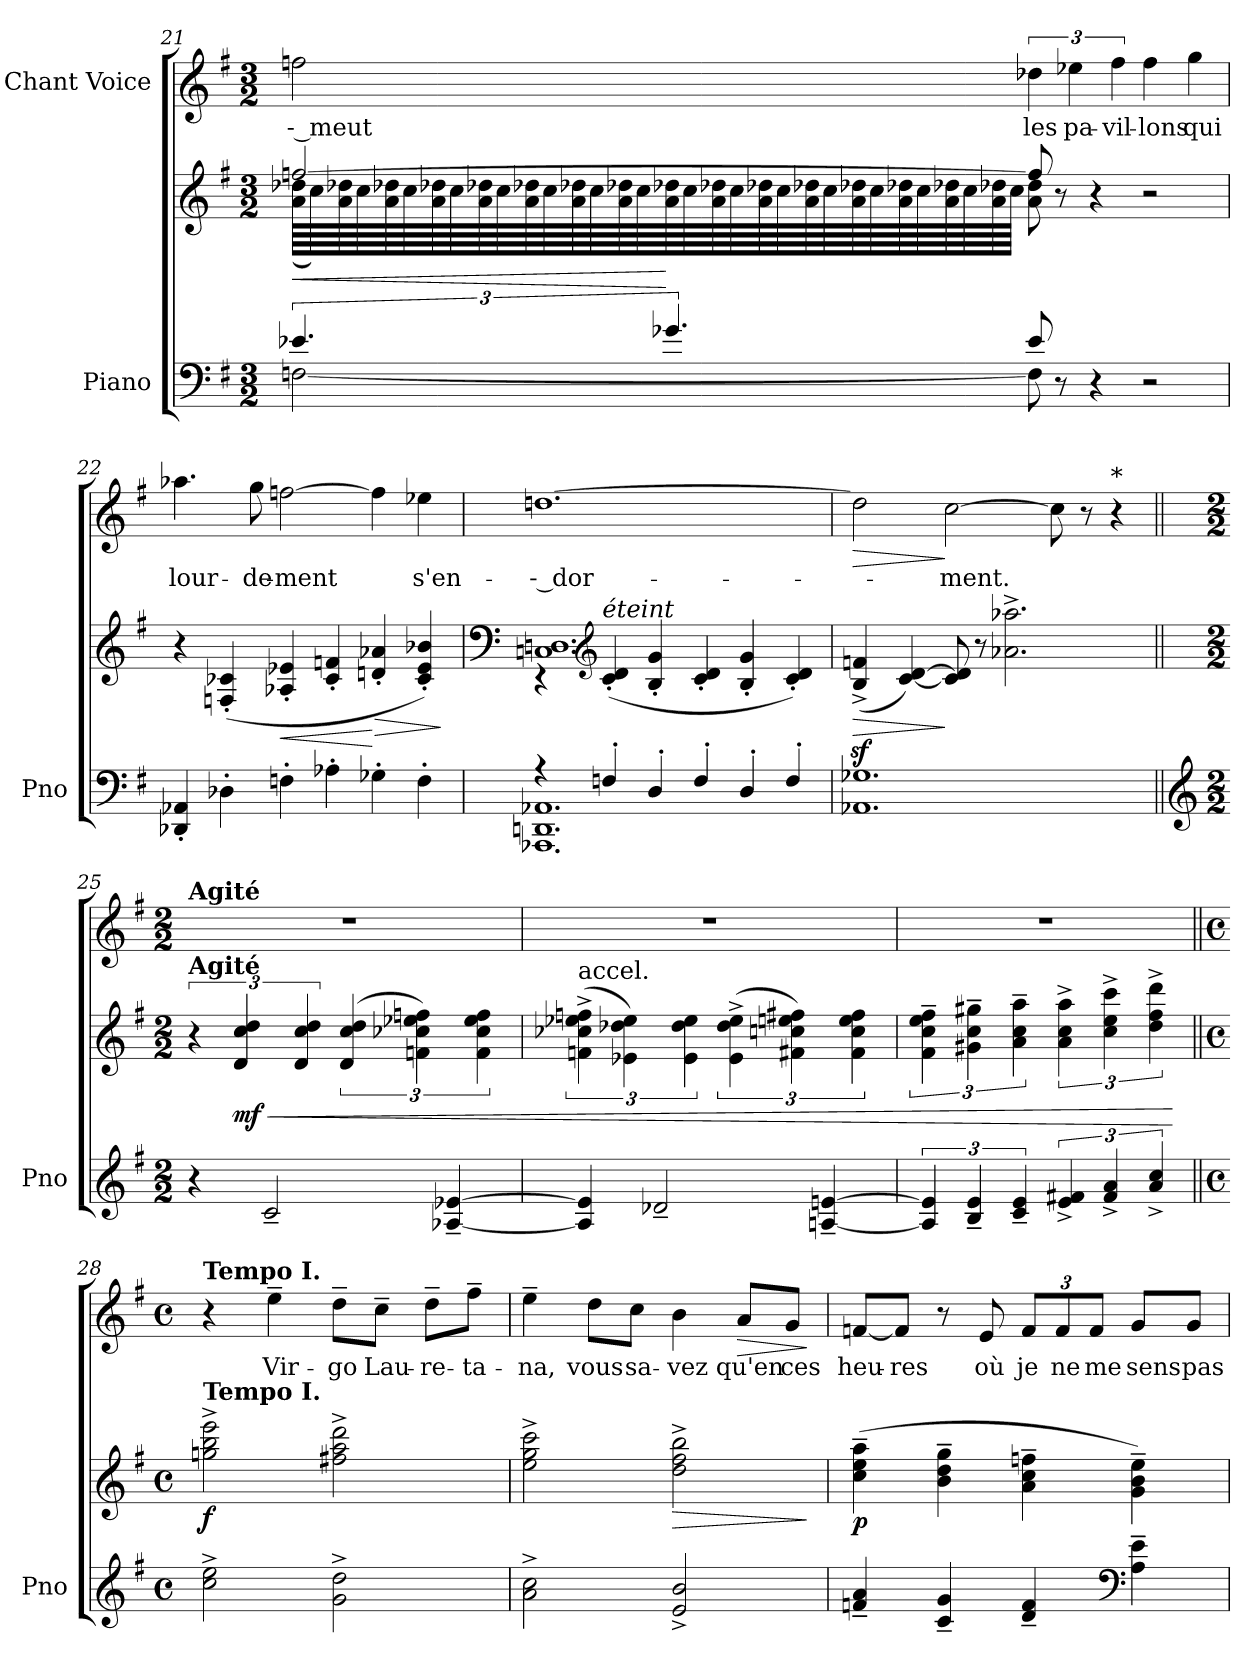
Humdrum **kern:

**kern	**kern	**dynam	**kern	**text	**dynam
*part2	*part2	*part2	*part1	*part1	*part1
*staff3	*staff2	*staff2/3	*staff1	*staff1	*staff1
*I"Piano	*	*	*I"Chant Voice	*	*
*I'Pno	*	*	*	*	*
*clefF4	*clefG2	*	*clefG2	*	*
*k[f#]	*k[f#]	*	*k[f#]	*	*
*M3/2	*M3/2	*	*M3/2	*	*
=21	=21	=21	=21	=21	=21
*^	*	*	*	*	*
!	!	!	!LO:HP:b	!	!	!
*	*	*^	*	*^	*	*
*	*	*tremolo	*	*	*	*	*	*
6.e-X/	[2Fn\	[2ffn/	(>64a\ 64dd-X\LLLL	<	2ffn\	8ryy	-- meut	.
.	.	.	64cc\)	.	.	.	.	.
.	.	.	64a\ 64dd-X\	.	.	.	.	.
.	.	.	64cc\)	.	.	.	.	.
.	.	.	64a\ 64dd-X\	.	.	.	.	.
.	.	.	64cc\)	.	.	.	.	.
.	.	.	64a\ 64dd-X\	.	.	.	.	.
.	.	.	64cc\)	.	.	.	.	.
.	.	.	64a\ 64dd-X\	.	.	8ryy	.	.
.	.	.	64cc\)	.	.	.	.	.
.	.	.	64a\ 64dd-X\	.	.	.	.	.
.	.	.	64cc\)	.	.	.	.	.
.	.	.	64a\ 64dd-X\	.	.	.	.	.
.	.	.	64cc\)	.	.	.	.	.
.	.	.	64a\ 64dd-X\	.	.	.	.	.
.	.	.	64cc\)	.	.	.	.	.
6.g-X/	.	.	64a\ 64dd-X\	[	.	4ryy	.	.
.	.	.	64cc\)	.	.	.	.	.
.	.	.	64a\ 64dd-X\	.	.	.	.	.
.	.	.	64cc\)	.	.	.	.	.
.	.	.	64a\ 64dd-X\	.	.	.	.	.
.	.	.	64cc\)	.	.	.	.	.
.	.	.	64a\ 64dd-X\	.	.	.	.	.
.	.	.	64cc\)	.	.	.	.	.
.	.	.	64a\ 64dd-X\	.	.	.	.	.
.	.	.	64cc\)	.	.	.	.	.
.	.	.	64a\ 64dd-X\	.	.	.	.	.
.	.	.	64cc\)	.	.	.	.	.
.	.	.	64a\ 64dd-X\	.	.	.	.	.
.	.	.	64cc\)	.	.	.	.	.
.	.	.	64a\ 64dd-X\	.	.	.	.	.
.	.	.	64cc\)JJJJ	.	.	.	.	.
*	*	*Xtremolo	*	*	*	*	*	*
8e-/	8F\]	8ff/]	8a\ 8dd-\	.	6dd-X\	1ryy	les	.
.	.	.	.	.	.	.	.	.
.	.	.	.	.	.	.	.	.
.	.	.	.	.	.	.	.	.
.	.	.	.	.	.	.	.	.
.	.	.	.	.	.	.	.	.
.	.	.	.	.	.	.	.	.
.	.	.	.	.	.	.	.	.
8r	2..ryy	8r	2..ryy	.	.	.	.	.
.	.	.	.	.	.	.	.	.
.	.	.	.	.	.	.	.	.
.	.	.	.	.	6ee-X\	.	pa-	.
.	.	.	.	.	.	.	.	.
.	.	.	.	.	.	.	.	.
.	.	.	.	.	.	.	.	.
.	.	.	.	.	.	.	.	.
.	.	.	.	.	.	.	.	.
4r	.	4r	.	.	.	.	.	.
.	.	.	.	.	6ff\	.	-vil-	.
2r	.	2r	.	.	4ff\	.	-lons	.
.	.	.	.	.	4gg\	.	qui	.
*v	*v	*	*	*	*v	*v	*	*
*	*v	*v	*	*	*	*
=22	=22	=22	=22	=22	=22
!	!	!LO:DY:b	!	!	!
!	!	!LO:DY:n=1:b	!	!	!
4DD-X/' 4AA-X/'	4r	p other-dynamics	4.aa-X\	lour-	.
4D-X'\	(>4Fn/'> 4c-X/'>	.	.	.	.
.	.	.	8gg\	-de-	.
!	!	!LO:HP:b	!	!	!
4Fn'\	4A-X/'> 4e-X/'>	<	[2ffn\	-ment	.
4A-X'\	4c-/'> 4fn/'>	.	.	.	.
!	!	!LO:HP:n=1:b	!	!	!
4G-X'\	4dn/'> 4a-X/'>	[ >	4ff\]	.	.
4F'\	4c-/'> 4e-/'> 4b-X/'>)	.	4ee-X\	s'en-	.
.	.	]	.	.	.
=23	=23	=23	=23	=23	=23
*	*clefF4	*	*	*	*
*^	*^	*	*	*	*
!	!	!	!	!LO:DY:b	!	!	!
!	!	!	!	!LO:DY:n=1:b	!	!	!
4r	1.AAA-X 1.DDn 1.AA-X	1.Cn 1.Dn	4r	p other-dynamics	[1.ddn	-- dor-	.
*	*	*clefG2	*	*	*	*	*
!	!	!	!LO:TX:i:t=éteint	!	!	!	!
4Fn'/	.	.	(4c/'> 4d/'>	.	.	.	.
4D'/	.	.	4B/'> 4g/'>	.	.	.	.
4F'/	.	.	4c/'> 4d/'>	.	.	.	.
4D'/	.	.	4B/'> 4g/'>	.	.	.	.
4F'/	.	.	4c/'> 4d/'>)	.	.	.	.
*v	*v	*	*	*	*	*	*
=24	=24	=24	=24	=24	=24	=24
!	!	!	!LO:HP:b	!	!	!LO:HP:b
*	*v	*v	*	*	*	*
1.AA-X 1.G-X	(>4B/z<^> 4fn/z<^>	>	2dd\]	.	>
.	[4c/ [4d/)	.	.	.	.
.	8c/] 8d/]	]	[2cc\	-ment.	]
.	8r	.	.	.	.
.	2.a-X\^ 2.aa-X\^	.	.	.	.
.	.	.	8cc\]	.	.
.	.	.	8r	.	.
!	!	!	!LO:TX:a:t=*	!	!
.	.	.	4r	.	.
=25||	=25||	=25||	=25||	=25||	=25||
*clefG2	*	*	*	*	*
*M2/2	*M2/2	*	*M2/2	*	*
!	!	!	!LO:TX:a:B:t=Agité	!	!
!	!LO:TX:a:B:t=Agité	!	!	!	!
4r	6r	.	1r	.	.
!	!	!LO:HP:b	!	!	!
!	!	!LO:DY:n=1:b	!	!	!
.	6d/ 6cc/ 6dd/	< mf	.	.	.
2c~/	.	.	.	.	.
.	6d/ 6cc/ 6dd/	.	.	.	.
.	(6d/ 6cc/ 6dd/	.	.	.	.
.	6fn\ 6cc-X\ 6ee-X\ 6ffn\)	.	.	.	.
[4A-X/~ [4e-X/~	.	.	.	.	.
.	6f\ 6cc-\ 6ee-\ 6ff\	.	.	.	.
=26	=26	=26	=26	=26	=26
!	!LO:TX:a:t=accel.	!	!	!	!
4A-/] 4e-/]	(6fn\^ 6cc-X\^ 6ee-X\^ 6ffn\^	.	1r	.	.
.	6e-X\ 6dd-X\ 6ee-\)	.	.	.	.
2d-X~/	.	.	.	.	.
.	6e-\ 6dd-\ 6ee-\	.	.	.	.
.	(6e-\^> 6dd-\^> 6ee-\^>	.	.	.	.
.	6f#X\ 6ccn\ 6een\ 6ff#X\)	.	.	.	.
[4An/~ [4en/~	.	.	.	.	.
.	6f#\ 6cc\ 6ee\ 6ff#\	.	.	.	.
=27	=27	=27	=27	=27	=27
6A/] 6e/]	6f#\~ 6cc\~ 6ee\~ 6ff#\~	.	1r	.	.
6B/~ 6e/~	6g#X\~ 6cc\~ 6gg#X\~	.	.	.	.
6c/~ 6e/~	6a\~ 6cc\~ 6aa\~	.	.	.	.
6e/^ 6f#X/^	6a\^ 6cc\^ 6aa\^	.	.	.	.
6f#/^ 6a/^	6cc\^ 6ee\^ 6ccc\^	.	.	.	.
6a/^ 6cc/^	6dd\^ 6ff#\^ 6ddd\^	.	.	.	.
.	.	[	.	.	.
=28||	=28||	=28||	=28||	=28||	=28||
*M4/4	*M4/4	*	*M4/4	*	*
*met(c)	*met(c)	*	*met(c)	*	*
!	!	!	!LO:TX:a:B:t=Tempo I.	!	!
!	!LO:TX:a:B:t=Tempo I.	!	!	!	!
!	!	!LO:DY:b	!	!	!
2cc\^ 2ee\^	2ggn\^ 2bb\^ 2eee\^	f	4r	.	.
!	!	!	!	!	!LO:DY:a
!	!	!	!	!	!LO:DY:n=1:a
.	.	.	4ee~\	Vir-	f other-dynamics
2g\^ 2dd\^	2ff#X\^ 2aa\^ 2ddd\^	.	8dd~\L	-go	.
.	.	.	8cc~\J	Lau-	.
.	.	.	8dd~\L	-re-	.
.	.	.	8ff#~\J	-ta-	.
=29	=29	=29	=29	=29	=29
2a\^ 2cc\^	2ee\^ 2gg\^ 2ccc\^	.	4ee~\	-na,	.
.	.	.	8dd\L	vous	.
.	.	.	8cc\J	sa-	.
!	!	!LO:HP:b	!	!	!
2e/^ 2b/^	2dd\^ 2ff#\^ 2bb\^	>	4b\	-vez	.
!	!	!	!	!	!LO:HP:b
.	.	.	8a/L	qu'en	>
.	.	.	8g/J	ces	.
.	.	]	.	.	]
=30	=30	=30	=30	=30	=30
!	!	!LO:DY:b	!	!	!
4fn/~ 4a/~	(4cc\~ 4ee\~ 4aa\~	p	[8fn/L	heu-	.
.	.	.	8f/J]	-res	.
4c/~ 4g/~	4b\~ 4dd\~ 4gg\~	.	8r	.	.
.	.	.	8e/	où	.
4d/~ 4f/~	4a\~ 4cc\~ 4ffn\~	.	12f/L	je	.
.	.	.	12f/	ne	.
.	.	.	12f/J	me	.
*clefF4	*	*	*	*	*
4A\~ 4e\~	4g\~ 4b\~ 4ee\~)	.	8g/L	sens	.
.	.	.	8g/J	pas	.
=	=	=	=	=	=
*-	*-	*-	*-	*-	*-
